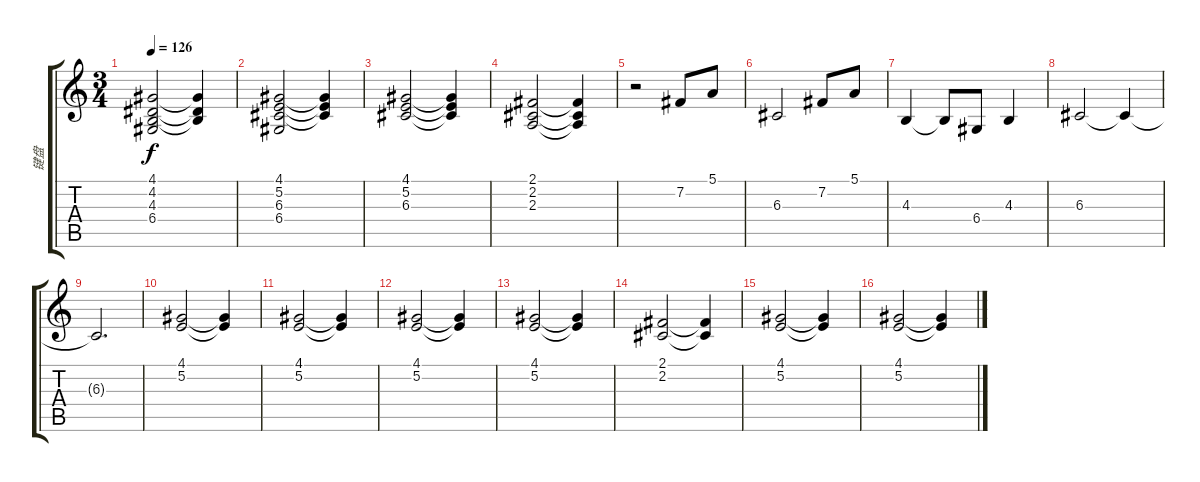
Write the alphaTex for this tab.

\track ("键盘" "键盘") {instrument synthstrings2}
\staff {score tabs}
\tuning (E4 B3 G3 D3 A2 E2) {hide}
\ts (3 4)
\tempo 126
\clef g2
\ks c
(4.1 4.2 4.3 6.4).2{dy f} (4.1{t} 4.2{t} 4.3{t}).4 |
(4.1 5.2 6.3 6.4).2 (4.1{t} 5.2{t} 6.3{t}).4 |
(4.1 5.2 6.3).2 (4.1{t} 5.2{t} 6.3{t}).4 |
(2.1 2.2 2.3).2 (2.1{t} 2.2{t} 2.3{t}).4 |
r.2 7.2.8 5.1.8 |
6.3.2 7.2.8 5.1.8 |
4.3.4 4.3{t}.8 6.4.8 4.3.4 |
6.3.2 6.3{t}.4 |
6.3{t}.2{d} |
(4.1 5.2).2 (4.1{t} 5.2{t}).4 |
(4.1 5.2).2 (4.1{t} 5.2{t}).4 |
(4.1 5.2).2 (4.1{t} 5.2{t}).4 |
(4.1 5.2).2 (4.1{t} 5.2{t}).4 |
(2.1 2.2).2 (2.1{t} 2.2{t}).4 |
(4.1 5.2).2 (4.1{t} 5.2{t}).4 |
(4.1 5.2).2 (4.1{t} 5.2{t}).4
